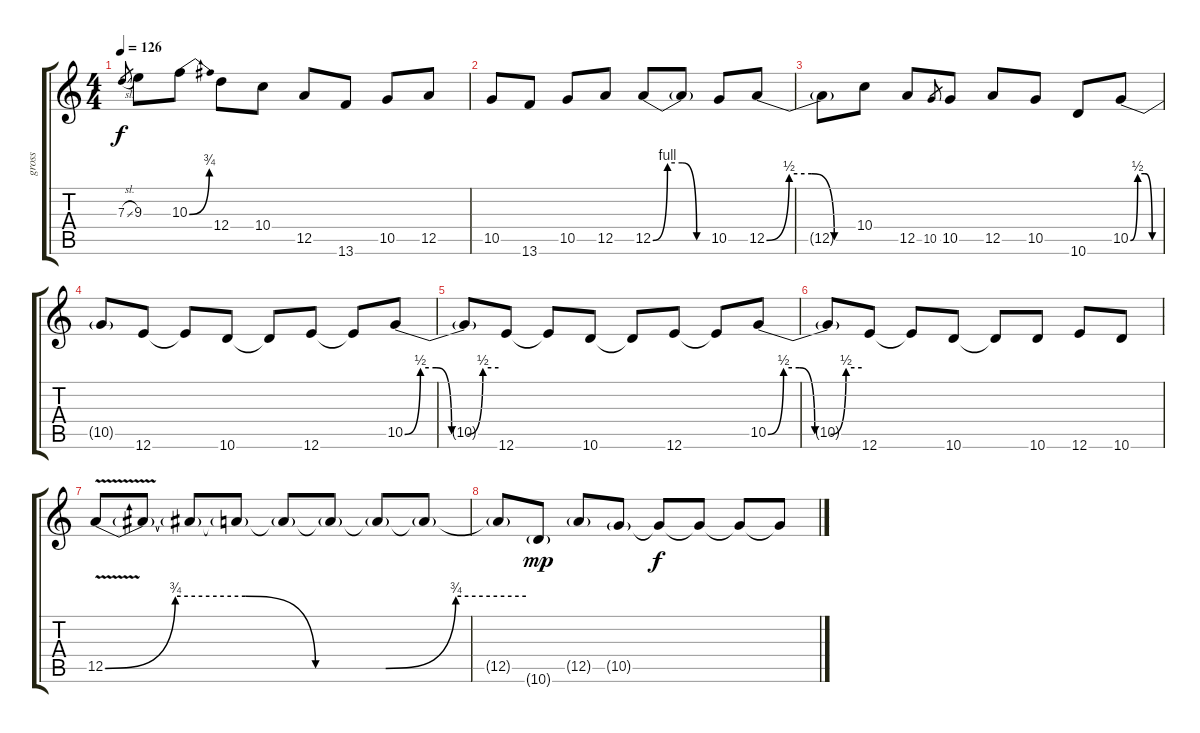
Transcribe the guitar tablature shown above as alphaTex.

\track ("gross" "gross") {instrument distortionguitar}
\staff {score tabs}
\tuning (E4 B3 G3 D3 A2 E2) {hide}
\ts (4 4)
\tempo 126
\clef g2
\ks c
7.3{sl}.8{gr dy f} 9.3.8 10.3{be (bend 0 0 60 3)}.8 12.4.8 10.4.8 12.5.8 13.6.8 10.5.8 12.5.8 |
10.5.8 13.6.8 10.5.8 12.5.8 12.5{be (custom 0 0 15 4 30 4 45 0 60 0)}.8 12.5{t}.8 10.5.8 12.5{be (custom 0 0 15 2 30 2 45 0 60 0)}.8 |
12.5{t}.8 10.4.8 12.5.8 10.5.8{gr} 10.5.8 12.5.8 10.5.8 10.6.8 10.5{be (custom 0 0 15 2 30 2 45 0 60 0)}.8 |
10.5{t}.8 12.6.8 12.6{t}.8 10.6.8 10.6{t}.8 12.6.8 12.6{t}.8 10.5{be (custom 0 0 10 2 20 2 30 0 40 0 50 2 60 2)}.8 |
10.5{t}.8 12.6.8 12.6{t}.8 10.6.8 10.6{t}.8 12.6.8 12.6{t}.8 10.5{be (custom 0 0 10 2 20 2 30 0 40 0 50 2 60 2)}.8 |
10.5{t}.8 12.6.8 12.6{t}.8 10.6.8 10.6{t}.8 10.6.8 12.6.8 10.6.8 |
12.5{be (custom 0 0 10 3 20 3 30 0 40 0 50 3 60 3) v}.8 12.5{t}.8 12.5{t}.8 12.5{t}.8 12.5{t}.8 12.5{t}.8 12.5{t}.8 12.5{t}.8 |
12.5{t}.8 10.6{g}.8{dy mp} 12.5{g}.8 10.5{g}.8 10.5{t}.8{dy f} 10.5{t}.8 10.5{t}.8 10.5{t}.8
